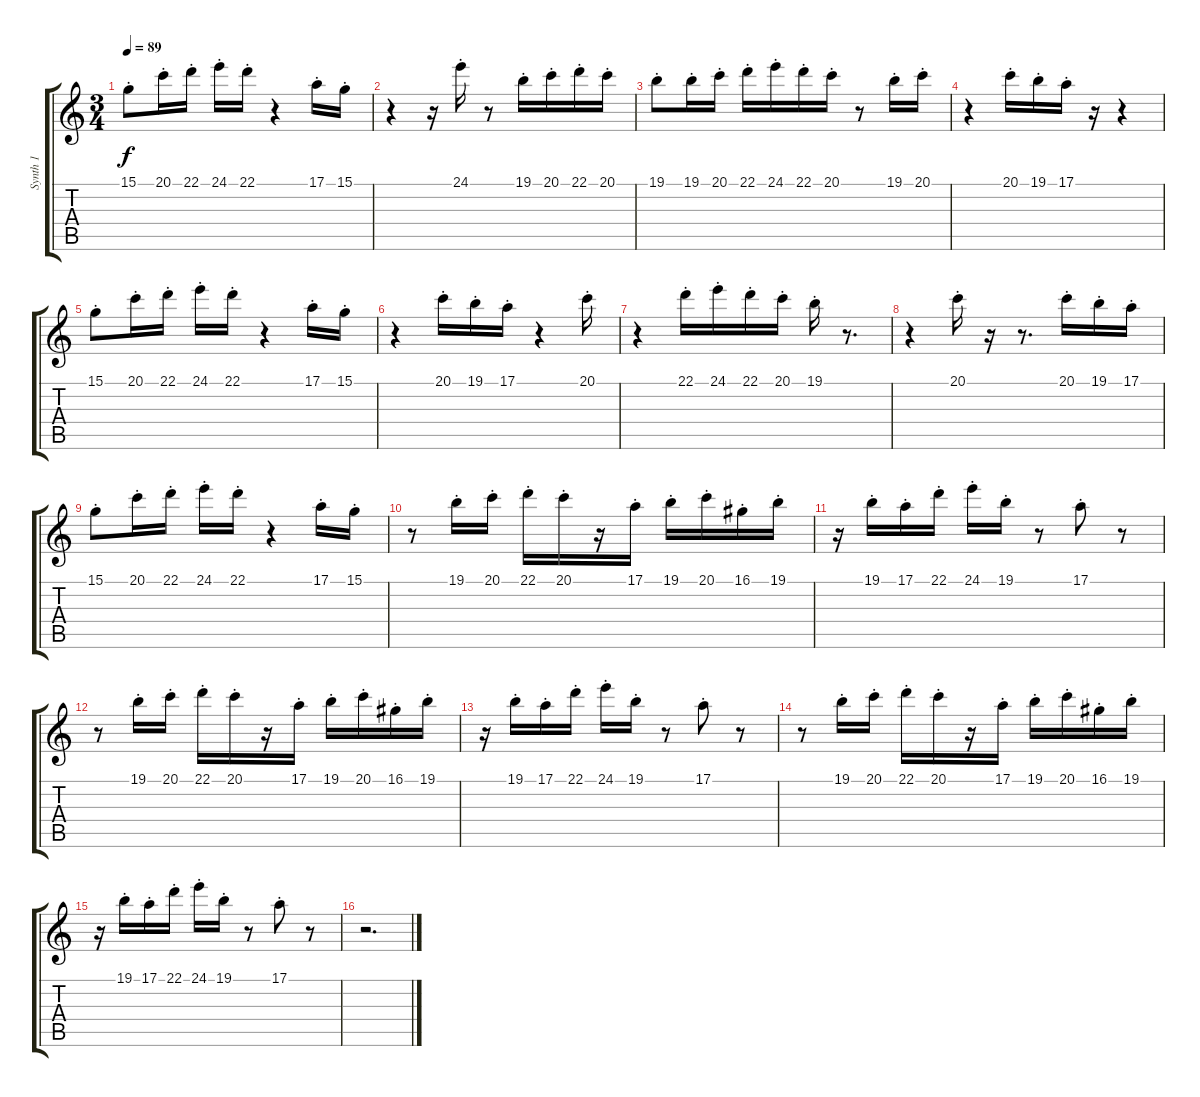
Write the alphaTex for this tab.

\track ("Synth 1 " "Synth 1 ") {instrument choiraahs}
\staff {score tabs}
\tuning (E4 C4 G3 C3 G2 C2) {hide}
\ts (3 4)
\tempo 89
\clef g2
\ks c
15.1{st}.8{dy f} 20.1{st}.16 22.1{st}.16 24.1{st}.16 22.1{st}.16 r.4 17.1{st}.16 15.1{st}.16 |
r.4 r.16 24.1{st}.16 r.8 19.1{st}.16 20.1{st}.16 22.1{st}.16 20.1{st}.16 |
19.1{st}.8 19.1{st}.16 20.1{st}.16 22.1{st}.16 24.1{st}.16 22.1{st}.16 20.1{st}.16 r.8 19.1{st}.16 20.1{st}.16 |
r.4 20.1{st}.16 19.1{st}.16 17.1{st}.16 r.16 r.4 |
15.1{st}.8 20.1{st}.16 22.1{st}.16 24.1{st}.16 22.1{st}.16 r.4 17.1{st}.16 15.1{st}.16 |
r.4 20.1{st}.16 19.1{st}.16 17.1{st}.16 r.4 20.1{st}.16 |
r.4 22.1{st}.16 24.1{st}.16 22.1{st}.16 20.1{st}.16 19.1{st}.16 r.8{d} |
r.4 20.1{st}.16 r.16 r.8{d} 20.1{st}.16 19.1{st}.16 17.1{st}.16 |
15.1{st}.8 20.1{st}.16 22.1{st}.16 24.1{st}.16 22.1{st}.16 r.4 17.1{st}.16 15.1{st}.16 |
r.8 19.1{st}.16 20.1{st}.16 22.1{st}.16 20.1{st}.16 r.16 17.1{st}.16 19.1{st}.16 20.1{st}.16 16.1{st}.16 19.1{st}.16 |
r.16 19.1{st}.16 17.1{st}.16 22.1{st}.16 24.1{st}.16 19.1{st}.16 r.8 17.1{st}.8 r.8 |
r.8 19.1{st}.16 20.1{st}.16 22.1{st}.16 20.1{st}.16 r.16 17.1{st}.16 19.1{st}.16 20.1{st}.16 16.1{st}.16 19.1{st}.16 |
r.16 19.1{st}.16 17.1{st}.16 22.1{st}.16 24.1{st}.16 19.1{st}.16 r.8 17.1{st}.8 r.8 |
r.8 19.1{st}.16 20.1{st}.16 22.1{st}.16 20.1{st}.16 r.16 17.1{st}.16 19.1{st}.16 20.1{st}.16 16.1{st}.16 19.1{st}.16 |
r.16 19.1{st}.16 17.1{st}.16 22.1{st}.16 24.1{st}.16 19.1{st}.16 r.8 17.1{st}.8 r.8 |
r.2{d}
